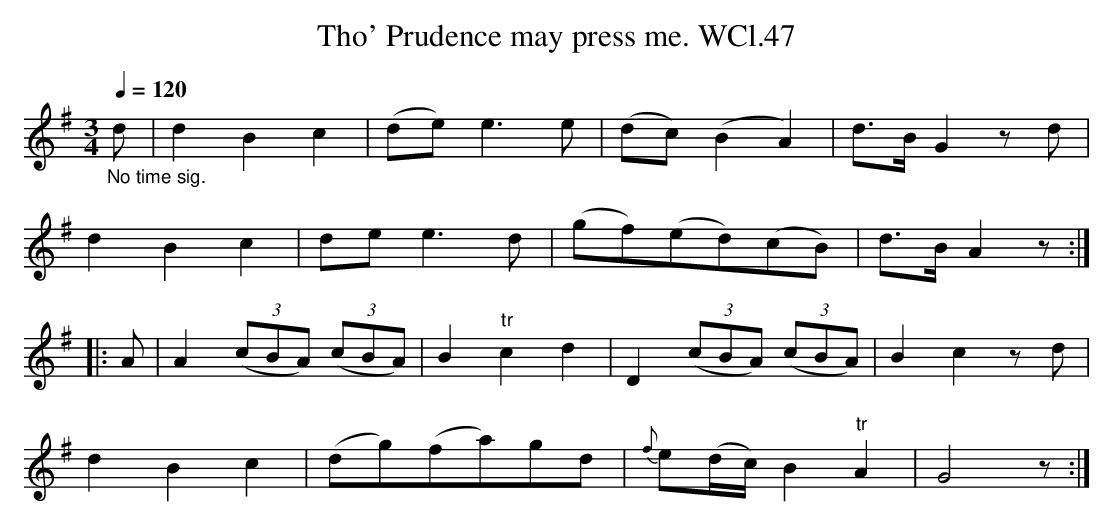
X:1
T:Tho' Prudence may press me. WCl.47
M:3/4
L:1/8
Q:1/4=120
K:G
"_No time sig."d|d2B2c2|(de) e3 e|(dc) (B2A2)|d>B G2zd|
d2B2c2|de e3 d|(gf)(ed)(cB)|d>BA2z:|
|:A|A2 ((3cBA) ((3cBA)|B2"tr"c2d2|D2 ((3cBA) ((3cBA)|B2c2z d|
d2B2c2|(dg)(fa)gd|{f}e(d/2c/2)B2"tr"A2|G4z:|
